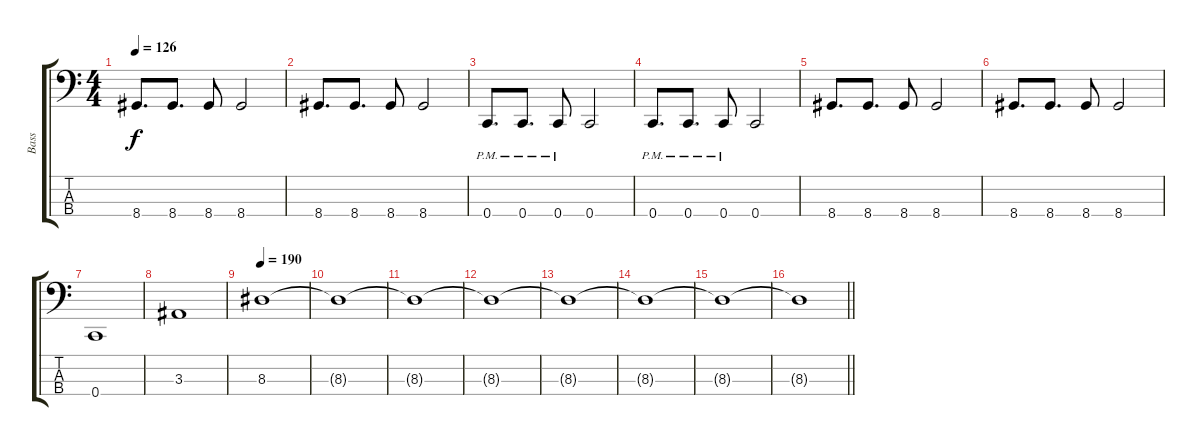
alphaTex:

\track ("Bass" "Bass") {instrument electricbassfinger}
\staff {score tabs}
\tuning (F2 C2 G1 C1) {hide}
\ts (4 4)
\tempo 126
\clef f4
\ks c
8.4.8{d dy f} 8.4.8{d} 8.4.8 8.4.2 |
8.4.8{d} 8.4.8{d} 8.4.8 8.4.2 |
0.4{pm}.8{d} 0.4{pm}.8{d} 0.4{pm}.8 0.4.2 |
0.4{pm}.8{d} 0.4{pm}.8{d} 0.4{pm}.8 0.4.2 |
8.4.8{d} 8.4.8{d} 8.4.8 8.4.2 |
8.4.8{d} 8.4.8{d} 8.4.8 8.4.2 |
0.4.1 |
3.3.1 |
\tempo 190
8.3.1 |
8.3{t}.1 |
8.3{t}.1 |
8.3{t}.1 |
8.3{t}.1 |
8.3{t}.1 |
8.3{t}.1 |
\barLineRight lightlight
8.3{t}.1
